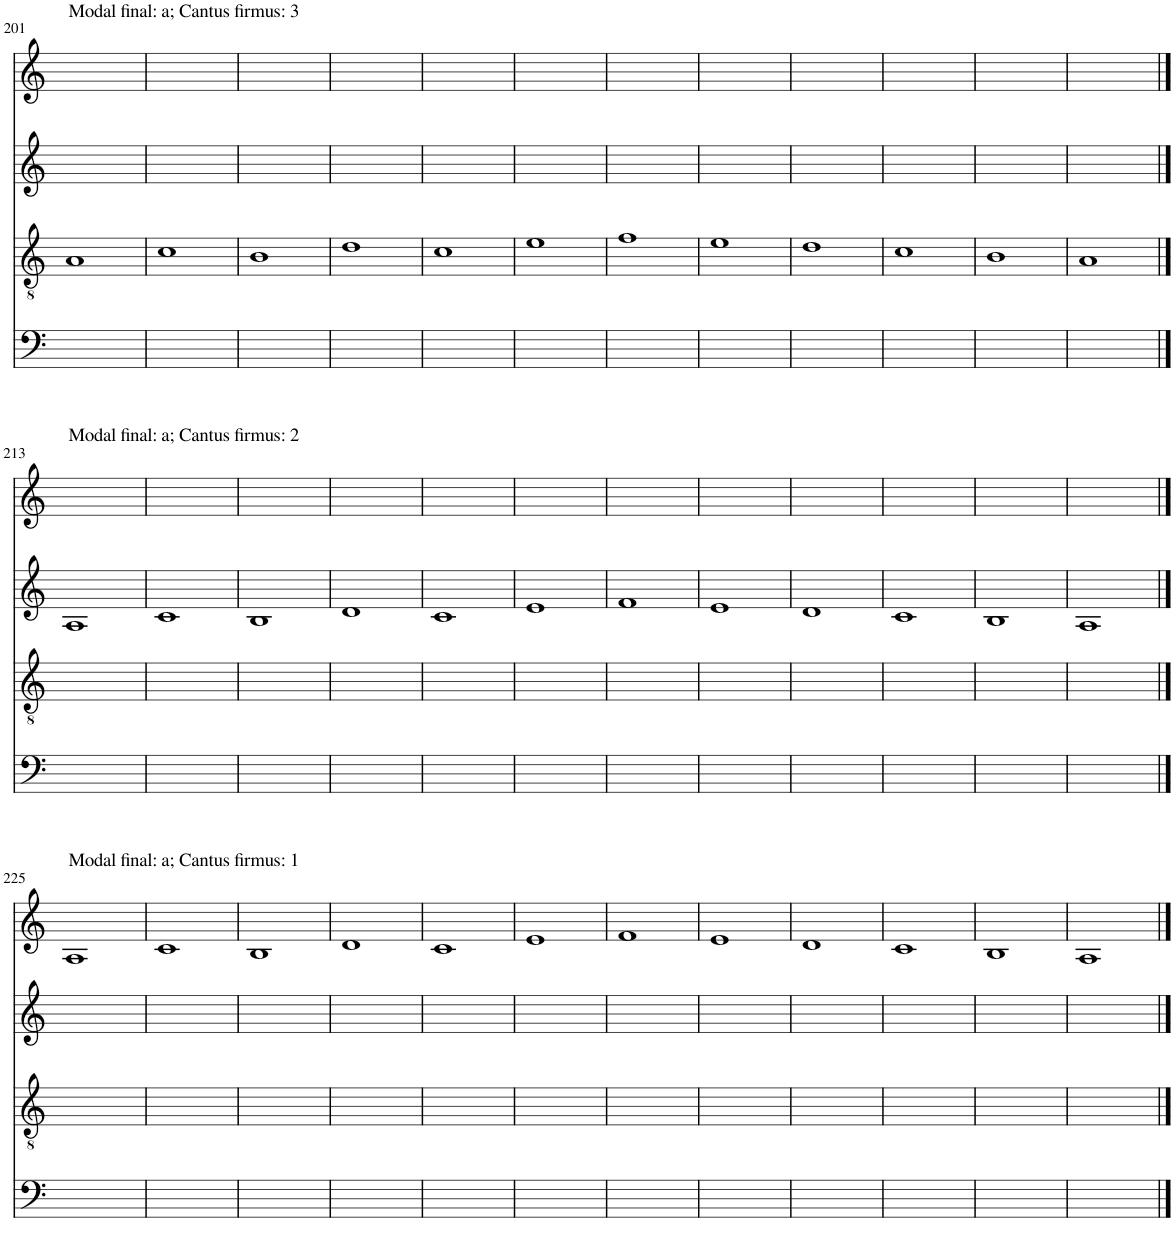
**kern	**kern	**kern	**kern
*part4	*part3	*part2	*part1
*staff4	*staff3	*staff2	*staff1
*I"Piano	*I"Piano	*I"Piano	*I"Piano
*I'Pno	*I'Pno	*I'Pno	*I'Pno
!!LO:PB:g=z
*clefF4	*clefGv2	*clefG2	*clefG2
*k[]	*k[]	*k[]	*k[]
*M4/4	*M4/4	*M4/4	*M4/4
=201	=201	=201	=201
!	!	!	!LO:TX:a:t=Modal final&colon; a; Cantus firmus&colon; 3
1ryy	1A	1ryy	1ryy
=202	=202	=202	=202
1ryy	1c	1ryy	1ryy
=203	=203	=203	=203
1ryy	1B	1ryy	1ryy
=204	=204	=204	=204
1ryy	1d	1ryy	1ryy
=205	=205	=205	=205
1ryy	1c	1ryy	1ryy
=206	=206	=206	=206
1ryy	1e	1ryy	1ryy
=207	=207	=207	=207
1ryy	1f	1ryy	1ryy
=208	=208	=208	=208
1ryy	1e	1ryy	1ryy
=209	=209	=209	=209
1ryy	1d	1ryy	1ryy
=210	=210	=210	=210
1ryy	1c	1ryy	1ryy
=211	=211	=211	=211
1ryy	1B	1ryy	1ryy
=212	=212	=212	=212
1ryy	1A	1ryy	1ryy
!!LO:LB:g=z
==213	==213	==213	==213
!	!	!	!LO:TX:a:t=Modal final&colon; a; Cantus firmus&colon; 2
1ryy	1ryy	1A	1ryy
=214	=214	=214	=214
1ryy	1ryy	1c	1ryy
=215	=215	=215	=215
1ryy	1ryy	1B	1ryy
=216	=216	=216	=216
1ryy	1ryy	1d	1ryy
=217	=217	=217	=217
1ryy	1ryy	1c	1ryy
=218	=218	=218	=218
1ryy	1ryy	1e	1ryy
=219	=219	=219	=219
1ryy	1ryy	1f	1ryy
=220	=220	=220	=220
1ryy	1ryy	1e	1ryy
=221	=221	=221	=221
1ryy	1ryy	1d	1ryy
=222	=222	=222	=222
1ryy	1ryy	1c	1ryy
=223	=223	=223	=223
1ryy	1ryy	1B	1ryy
=224	=224	=224	=224
1ryy	1ryy	1A	1ryy
!!LO:LB:g=z
==225	==225	==225	==225
!	!	!	!LO:TX:a:t=Modal final&colon; a; Cantus firmus&colon; 1
1ryy	1ryy	1ryy	1A
=226	=226	=226	=226
1ryy	1ryy	1ryy	1c
=227	=227	=227	=227
1ryy	1ryy	1ryy	1B
=228	=228	=228	=228
1ryy	1ryy	1ryy	1d
=229	=229	=229	=229
1ryy	1ryy	1ryy	1c
=230	=230	=230	=230
1ryy	1ryy	1ryy	1e
=231	=231	=231	=231
1ryy	1ryy	1ryy	1f
=232	=232	=232	=232
1ryy	1ryy	1ryy	1e
=233	=233	=233	=233
1ryy	1ryy	1ryy	1d
=234	=234	=234	=234
1ryy	1ryy	1ryy	1c
=235	=235	=235	=235
1ryy	1ryy	1ryy	1B
=236	=236	=236	=236
1ryy	1ryy	1ryy	1A
==	==	==	==
*-	*-	*-	*-
